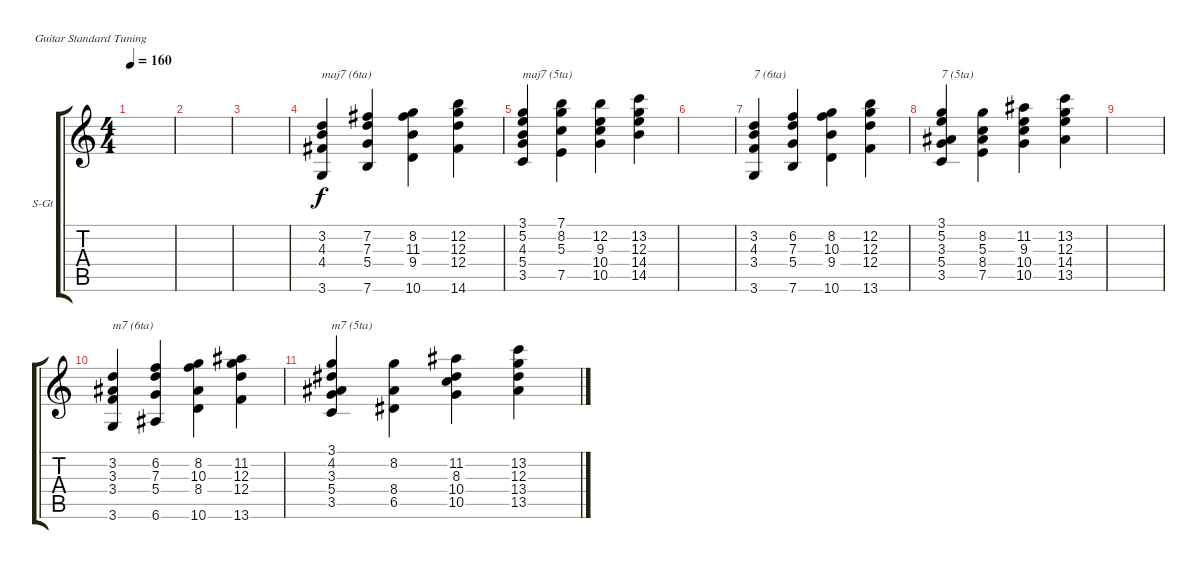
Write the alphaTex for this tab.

\defaultSystemsLayout 4
\bracketExtendMode groupsimilarinstruments
\firstSystemTrackNameOrientation horizontal
\otherSystemsTrackNameOrientation horizontal
\track ("Steel Guitar" "S-Gt") {instrument acousticguitarsteel}
\staff {score tabs}
\tuning (E4 B3 G3 D3 A2 E2)
\ts (4 4)
\tempo 160
\clef g2
\ks c
|
|
|
(3.6 4.4 4.3 3.2).4{txt "maj7 (6ta)"} (7.6 5.4 7.3 7.2).4 (10.6 9.4 11.3 8.2).4 (14.6 12.4 12.3 12.2).4 |
(3.5 5.4 4.3 5.2 3.1).4{txt "maj7 (5ta)"} (7.5 5.3 7.1 8.2).4 (10.5 10.4 9.3 12.2).4 (14.5 14.4 12.3 13.2).4 |
|
(3.4 3.6 4.3 3.2).4{txt "7 (6ta)"} (7.6 7.3 6.2 5.4).4 (10.6 10.3 9.4 8.2).4 (13.6 12.4 12.3 12.2).4 |
(3.5 5.4 5.2 3.3 3.1).4{txt "7 (5ta)"} (7.5 5.3 8.4 8.2).4 (10.5 10.4 9.3 11.2).4 (13.5 14.4 12.3 13.2).4 |
|
(3.6 3.3 3.2 3.4).4{txt "m7 (6ta)"} (6.6 5.4 7.3 6.2).4 (10.6 10.3 8.4 8.2).4 (13.6 12.4 12.3 11.2).4 |
(3.5 5.4 4.2 3.3 3.1).4{txt "m7 (5ta)"} (6.5 8.4 8.2).4 (10.5 10.4 8.3 11.2).4 (13.5 13.4 12.3 13.2).4
